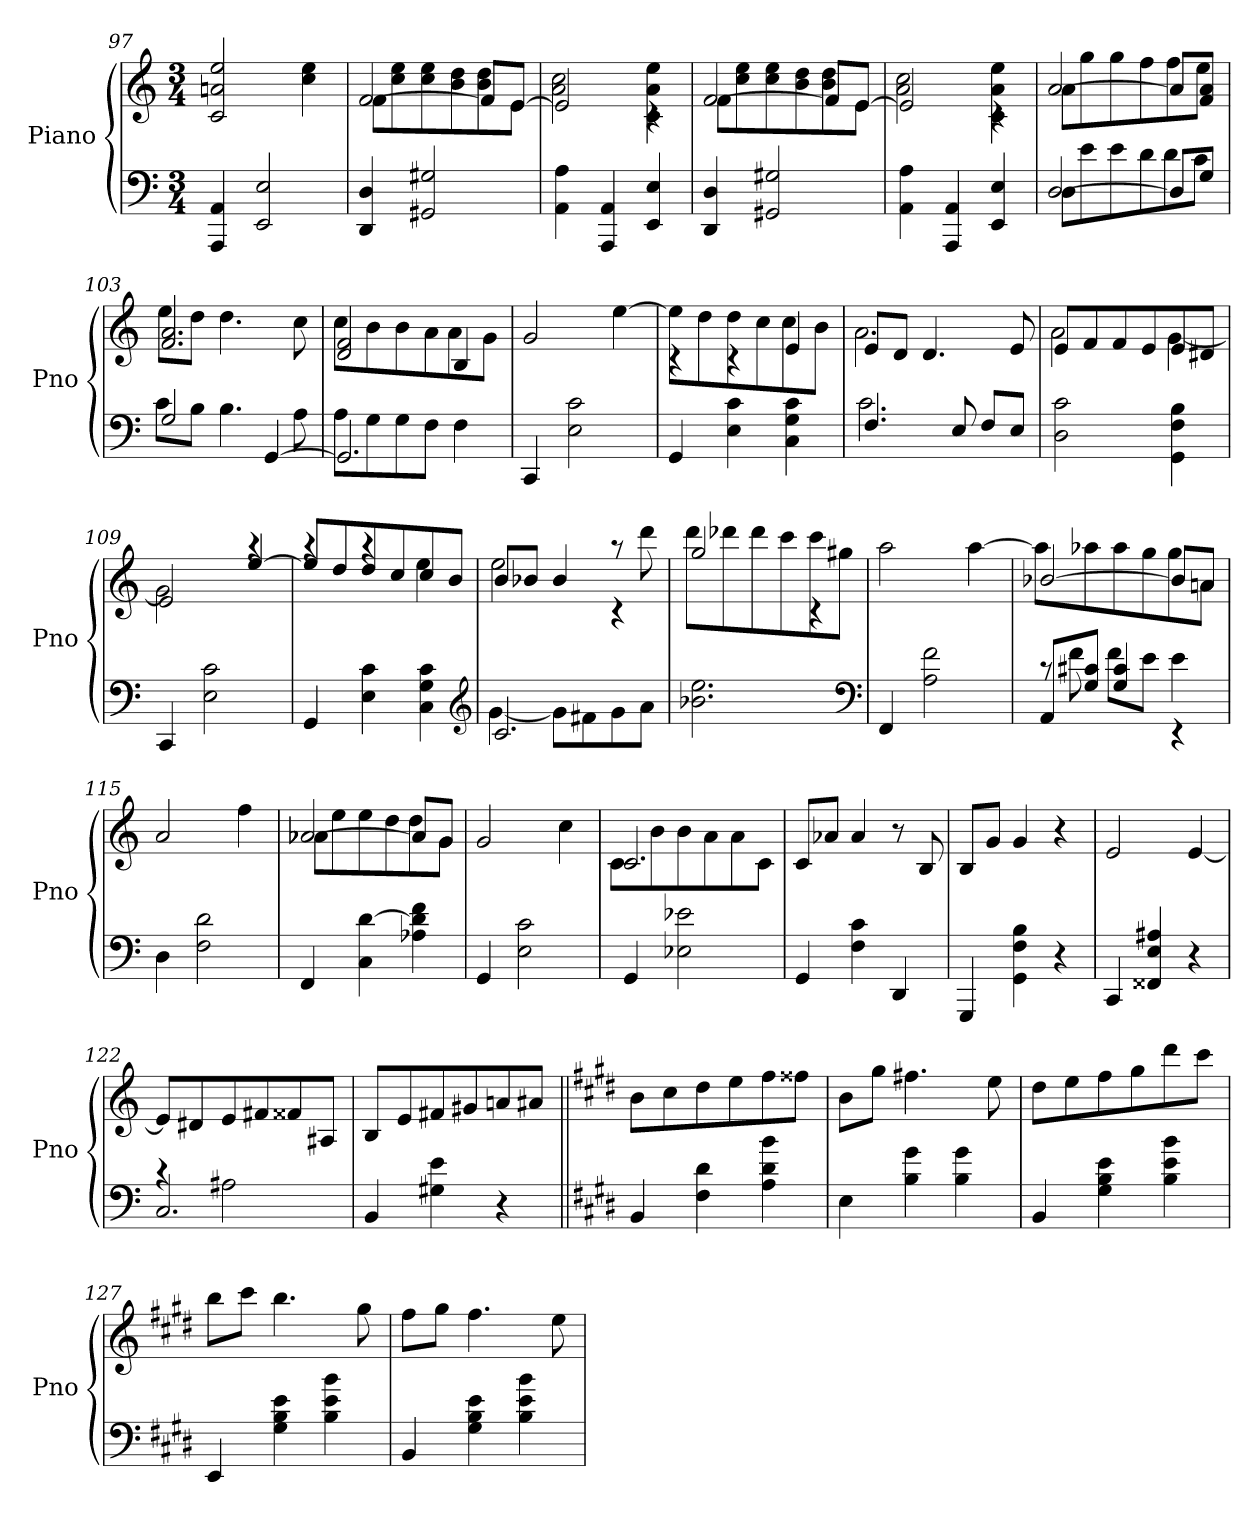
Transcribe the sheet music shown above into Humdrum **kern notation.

**kern	**kern
*part1	*part1
*staff2	*staff1
*I"Piano	*
*I'Pno	*
*clefF4	*clefG2
*k[]	*k[]
*M3/4	*M3/4
=97	=97
4AAA 4AA	2c 2an 2ee
2EE 2E	.
.	4cc 4ee
=98	=98
*	*^
4DD 4D	[2f	8fL
.	.	8cc 8ee
2GG#X 2G#X	.	8cc 8ee
.	.	8b 8dd
.	8fL]	8b 8dd
.	[8eJ	8eJ
=99	=99	=99
4AA 4A	2e]	2a 2cc
4AAA 4AA	.	.
4EE 4E	4rc	4c 4a 4ee
=100	=100	=100
4DD 4D	[2f	8fL
.	.	8cc 8ee
2GG#X 2G#X	.	8cc 8ee
.	.	8b 8dd
.	8fL]	8b 8dd
.	[8eJ	8eJ
=101	=101	=101
4AA 4A	2e]	2a 2cc
4AAA 4AA	.	.
4EE 4E	4rc	4c 4a 4ee
=102	=102	=102
*^	*	*
[2D	8DL	[2a	8aL
.	8e	.	8gg
.	8e	.	8gg
.	8d	.	8ff
8DL]	8d	8aL]	8ff
8GJ	8cJ	8f 8aJ	8eeJ
=103	=103	=103	=103
2G	8cL	2.f 2.a	8eeL
.	8BJ	.	8ddJ
.	4.B	.	4.dd
[4GG	.	.	.
.	8A	.	8cc
=104	=104	=104	=104
2.GG]	8AL	2d 2f	8ccL
.	8G	.	8b
.	8G	.	8b
.	8FJ	.	8a
.	4F	4B	8a
.	.	.	8gJ
*v	*v	*	*
*	*v	*v
=105	=105
4CC	2g
2E 2c	.
.	[4ee
=106	=106
*	*^
4GG	4rc	8eeL]
.	.	8dd
4E 4c	4rc	8dd
.	.	8cc
4C 4G 4c	4e	8cc
.	.	8bJ
=107	=107	=107
*^	*	*
4.F	2.c	8eL	2.a
.	.	8dJ	.
.	.	4.d	.
8E	.	.	.
8FL	.	.	.
8EJ	.	8e	.
*v	*v	*	*
=108	=108	=108
2D 2c	8eL	2a
.	8f	.
.	8f	.
.	8e	.
4GG 4F 4B	8e	[4g
.	8d#XJ	.
=109	=109	=109
4CC	2e	2g]
2E 2c	.	.
.	[4ee	4raa
=110	=110	=110
4GG	8eeL]	4raa
.	8dd	.
4E 4c	8dd	4raa
.	8cc	.
4C 4G 4c	8cc	4ee
.	8bJ	.
*clefG2	*	*
=111	=111	=111
*^	*	*
2.c	[4g	8bL	2ee
.	.	8b-XJ	.
.	8gL]	4b-	.
.	8f#X	.	.
.	8g	4rc	8raa
.	8aJ	.	8ddd
*v	*v	*	*
=112	=112	=112
2.b-X 2.ee	2gg	8dddL
.	.	8ddd-X
.	.	8ddd-
.	.	8ccc
.	4rc	8ccc
.	.	8gg#XJ
*	*v	*v
*clefF4	*
=113	=113
4FF	2aa
2A 2f	.
.	[4aa
=114	=114
*^	*^
8AAL	8rc	[2b-X	8aaL]
8G 8c#XJ	8f	.	8aa-X
4G 4c#	8fL	.	8aa-
.	8eJ	.	8gg
4rEE	4e	8b-L]	8gg
.	.	8aJ	8anJ
*v	*v	*	*
*	*v	*v
=115	=115
4D	2a
2F 2d	.
.	4ff
=116	=116
*	*^
4FF	[2a-X	8a-XL
.	.	8ee
4C [4d	.	8ee
.	.	8dd
4A-X 4d] 4f	8a-L]	8dd
.	8gJ	8gJ
*	*v	*v
=117	=117
4GG	2g
2E 2c	.
.	4cc
=118	=118
*	*^
4GG	2.c	8cL
.	.	8b
2E-X 2e-X	.	8b
.	.	8a
.	.	8a
.	.	8cJ
*	*v	*v
=119	=119
4GG	8cL
.	8a-XJ
4F 4c	4a-
4DD	8r
.	8B
=120	=120
4GGG	8BL
.	8gJ
4GG 4F 4B	4g
4r	4r
=121	=121
4CC	2e
4FF##X 4E 4A#X	.
4r	[4e
=122	=122
*^	*
2.C	4rc	8eL]
.	.	8d#X
.	2A#X	8e
.	.	8f#X
.	.	8f##X
.	.	8A#XJ
*v	*v	*
=123	=123
4BB	8BL
.	8e
4G#X 4e	8f#X
.	8g#X
4r	8an
.	8a#XJ
=124||	=124||
*k[f#c#g#d#]	*k[f#c#g#d#]
4BB	8bL
.	8cc#
4F# 4d#	8dd#
.	8ee
4A 4d# 4b	8ff#
.	8ff##XJ
=125	=125
4E	8bL
.	8gg#J
4B 4g#	4.ff#X
4B 4g#	.
.	8ee
=126	=126
4BB	8dd#L
.	8ee
4G# 4B 4e	8ff#
.	8gg#
4B 4e 4b	8ddd#
.	8ccc#J
=127	=127
4EE	8bbL
.	8ccc#J
4G# 4B 4e	4.bb
4B 4e 4b	.
.	8gg#
=128	=128
4BB	8ff#L
.	8gg#J
4G# 4B 4e	4.ff#
4B 4e 4b	.
.	8ee
=	=
*-	*-
